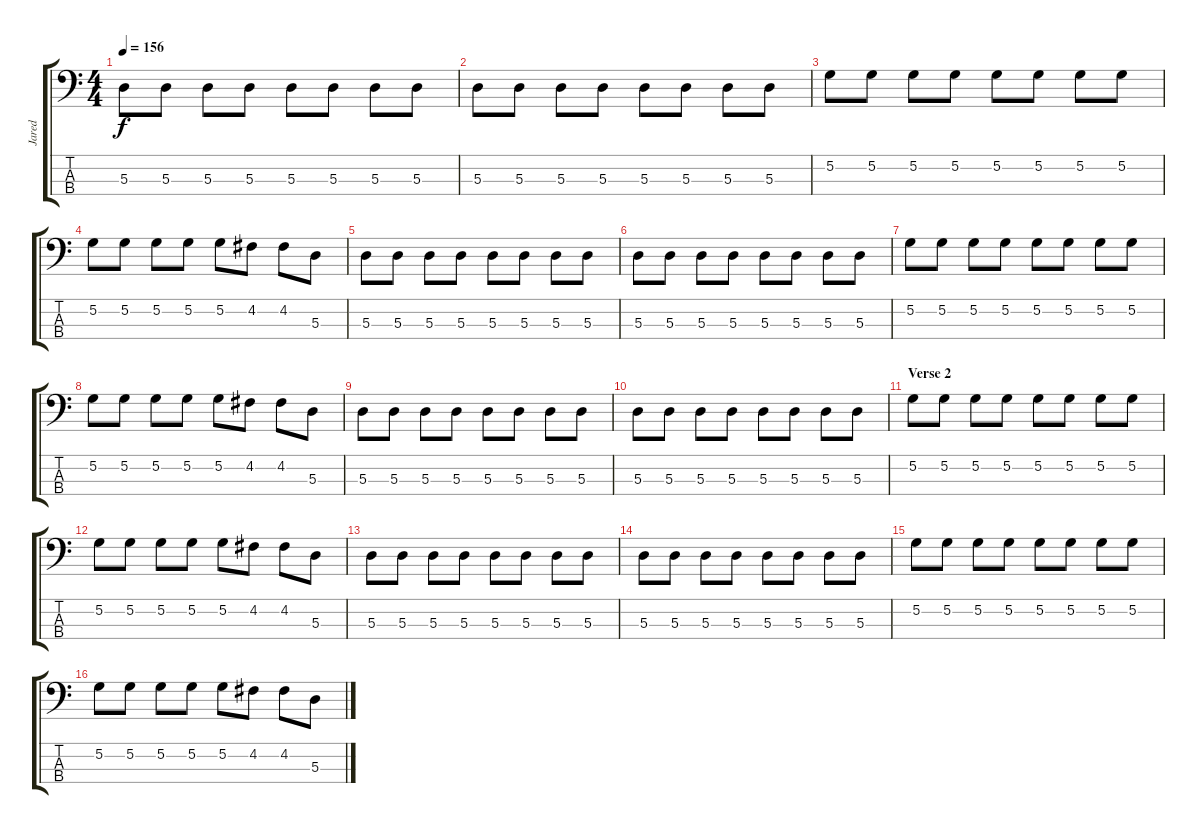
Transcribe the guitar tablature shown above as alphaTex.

\track ("Jared" "Jared") {instrument electricbassfinger}
\staff {score tabs}
\tuning (G2 D2 A1 E1) {hide}
\ts (4 4)
\tempo 156
\clef f4
\ks c
5.3.8{dy f} 5.3.8 5.3.8 5.3.8 5.3.8 5.3.8 5.3.8 5.3.8 |
5.3.8 5.3.8 5.3.8 5.3.8 5.3.8 5.3.8 5.3.8 5.3.8 |
5.2.8 5.2.8 5.2.8 5.2.8 5.2.8 5.2.8 5.2.8 5.2.8 |
5.2.8 5.2.8 5.2.8 5.2.8 5.2.8 4.2.8 4.2.8 5.3.8 |
5.3.8 5.3.8 5.3.8 5.3.8 5.3.8 5.3.8 5.3.8 5.3.8 |
5.3.8 5.3.8 5.3.8 5.3.8 5.3.8 5.3.8 5.3.8 5.3.8 |
5.2.8 5.2.8 5.2.8 5.2.8 5.2.8 5.2.8 5.2.8 5.2.8 |
5.2.8 5.2.8 5.2.8 5.2.8 5.2.8 4.2.8 4.2.8 5.3.8 |
5.3.8 5.3.8 5.3.8 5.3.8 5.3.8 5.3.8 5.3.8 5.3.8 |
5.3.8 5.3.8 5.3.8 5.3.8 5.3.8 5.3.8 5.3.8 5.3.8 |
\section ("" "Verse 2")
5.2.8 5.2.8 5.2.8 5.2.8 5.2.8 5.2.8 5.2.8 5.2.8 |
5.2.8 5.2.8 5.2.8 5.2.8 5.2.8 4.2.8 4.2.8 5.3.8 |
5.3.8 5.3.8 5.3.8 5.3.8 5.3.8 5.3.8 5.3.8 5.3.8 |
5.3.8 5.3.8 5.3.8 5.3.8 5.3.8 5.3.8 5.3.8 5.3.8 |
5.2.8 5.2.8 5.2.8 5.2.8 5.2.8 5.2.8 5.2.8 5.2.8 |
5.2.8 5.2.8 5.2.8 5.2.8 5.2.8 4.2.8 4.2.8 5.3.8
